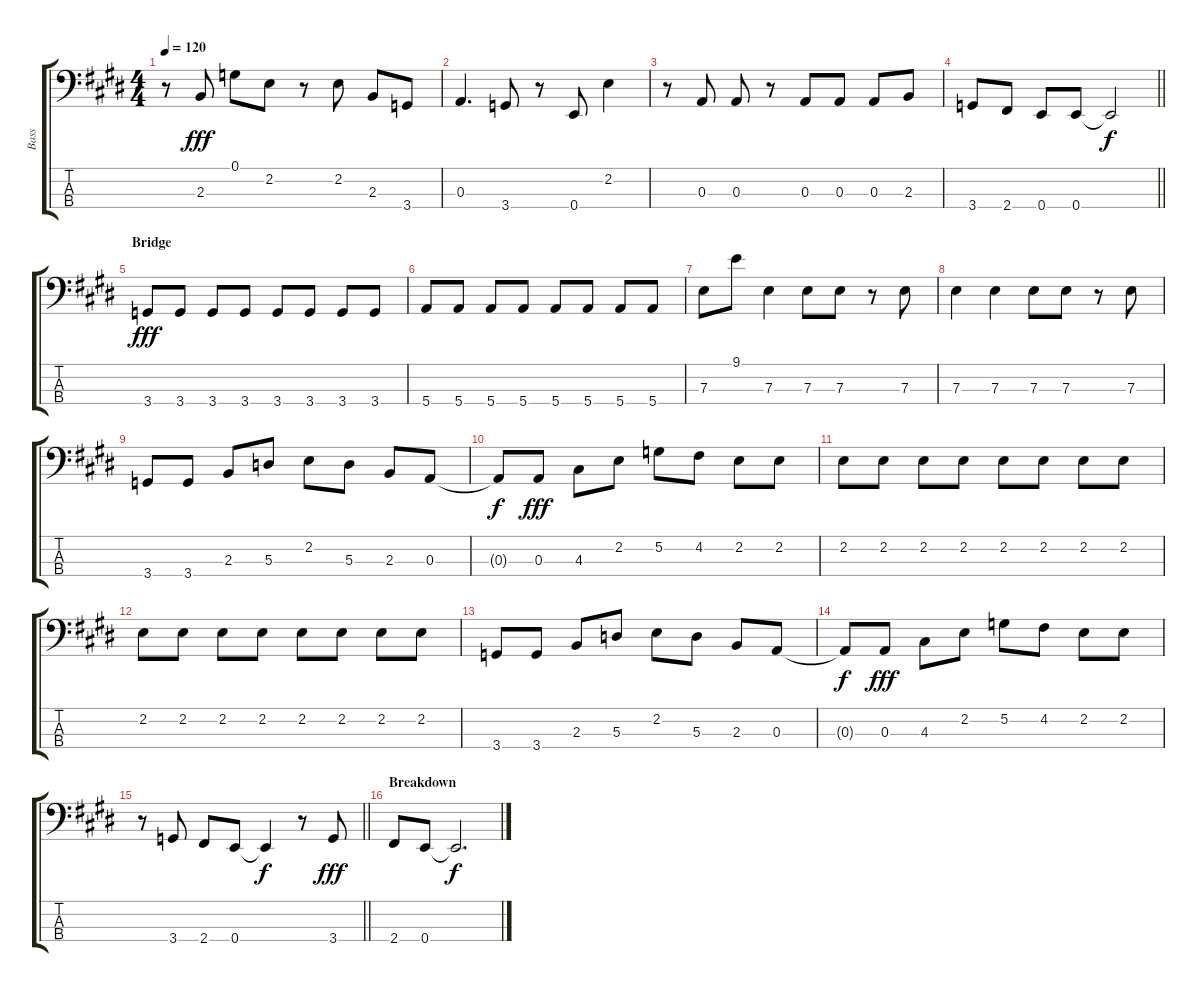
\track ("Bass" "Bass") {instrument electricbasspick}
\staff {score tabs}
\tuning (G2 D2 A1 E1) {hide}
\ts (4 4)
\tempo 120
\clef f4
\ks e
r.8{dy fff} 2.3.8 0.1.8 2.2.8 r.8 2.2.8 2.3.8 3.4.8 |
0.3.4{d} 3.4.8 r.8 0.4.8 2.2.4 |
r.8 0.3.8 0.3.8 r.8 0.3.8 0.3.8 0.3.8 2.3.8 |
\barLineRight lightlight
3.4.8 2.4.8 0.4.8 0.4.8 0.4{t}.2{dy f} |
\section ("" "Bridge")
3.4.8{dy fff} 3.4.8 3.4.8 3.4.8 3.4.8 3.4.8 3.4.8 3.4.8 |
5.4.8 5.4.8 5.4.8 5.4.8 5.4.8 5.4.8 5.4.8 5.4.8 |
7.3.8 9.1.8 7.3.4 7.3.8 7.3.8 r.8 7.3.8 |
7.3.4 7.3.4 7.3.8 7.3.8 r.8 7.3.8 |
3.4.8 3.4.8 2.3.8 5.3.8 2.2.8 5.3.8 2.3.8 0.3.8 |
0.3{t}.8{dy f} 0.3.8{dy fff} 4.3.8 2.2.8 5.2.8 4.2.8 2.2.8 2.2.8 |
2.2.8 2.2.8 2.2.8 2.2.8 2.2.8 2.2.8 2.2.8 2.2.8 |
2.2.8 2.2.8 2.2.8 2.2.8 2.2.8 2.2.8 2.2.8 2.2.8 |
3.4.8 3.4.8 2.3.8 5.3.8 2.2.8 5.3.8 2.3.8 0.3.8 |
0.3{t}.8{dy f} 0.3.8{dy fff} 4.3.8 2.2.8 5.2.8 4.2.8 2.2.8 2.2.8 |
\barLineRight lightlight
r.8 3.4.8 2.4.8 0.4.8 0.4{t}.4{dy f} r.8 3.4.8{dy fff} |
\section ("" "Breakdown")
2.4.8 0.4.8 0.4{t}.2{d dy f}
